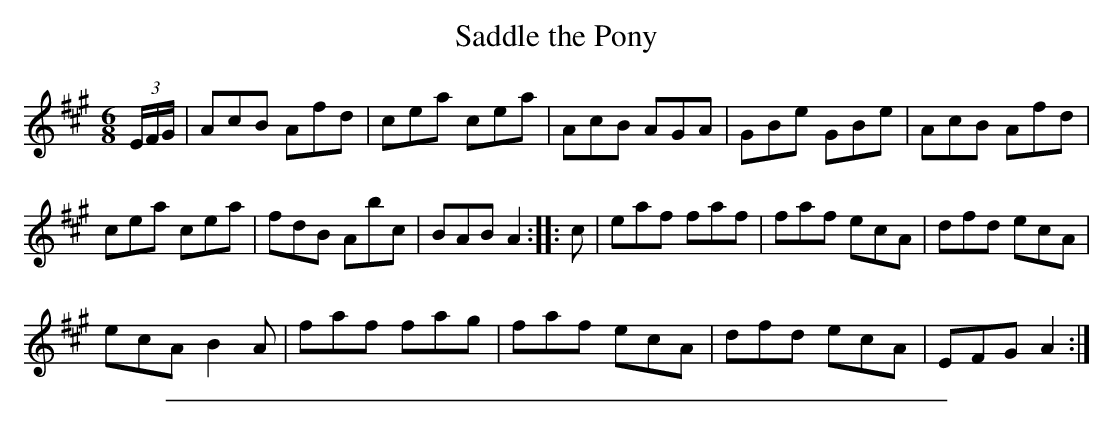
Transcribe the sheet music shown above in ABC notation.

X:1
T: Saddle the Pony
M:6/8
K:A
(3E/F/G/|AcB Afd|cea cea|AcB AGA|GBe GBe|AcB Afd|
cea cea|fdB Abc|BAB A2::c|eaf faf|faf ecA|dfd ecA|
ecA B2 A|faf fag|faf ecA|dfd ecA|EFG A2:|]
